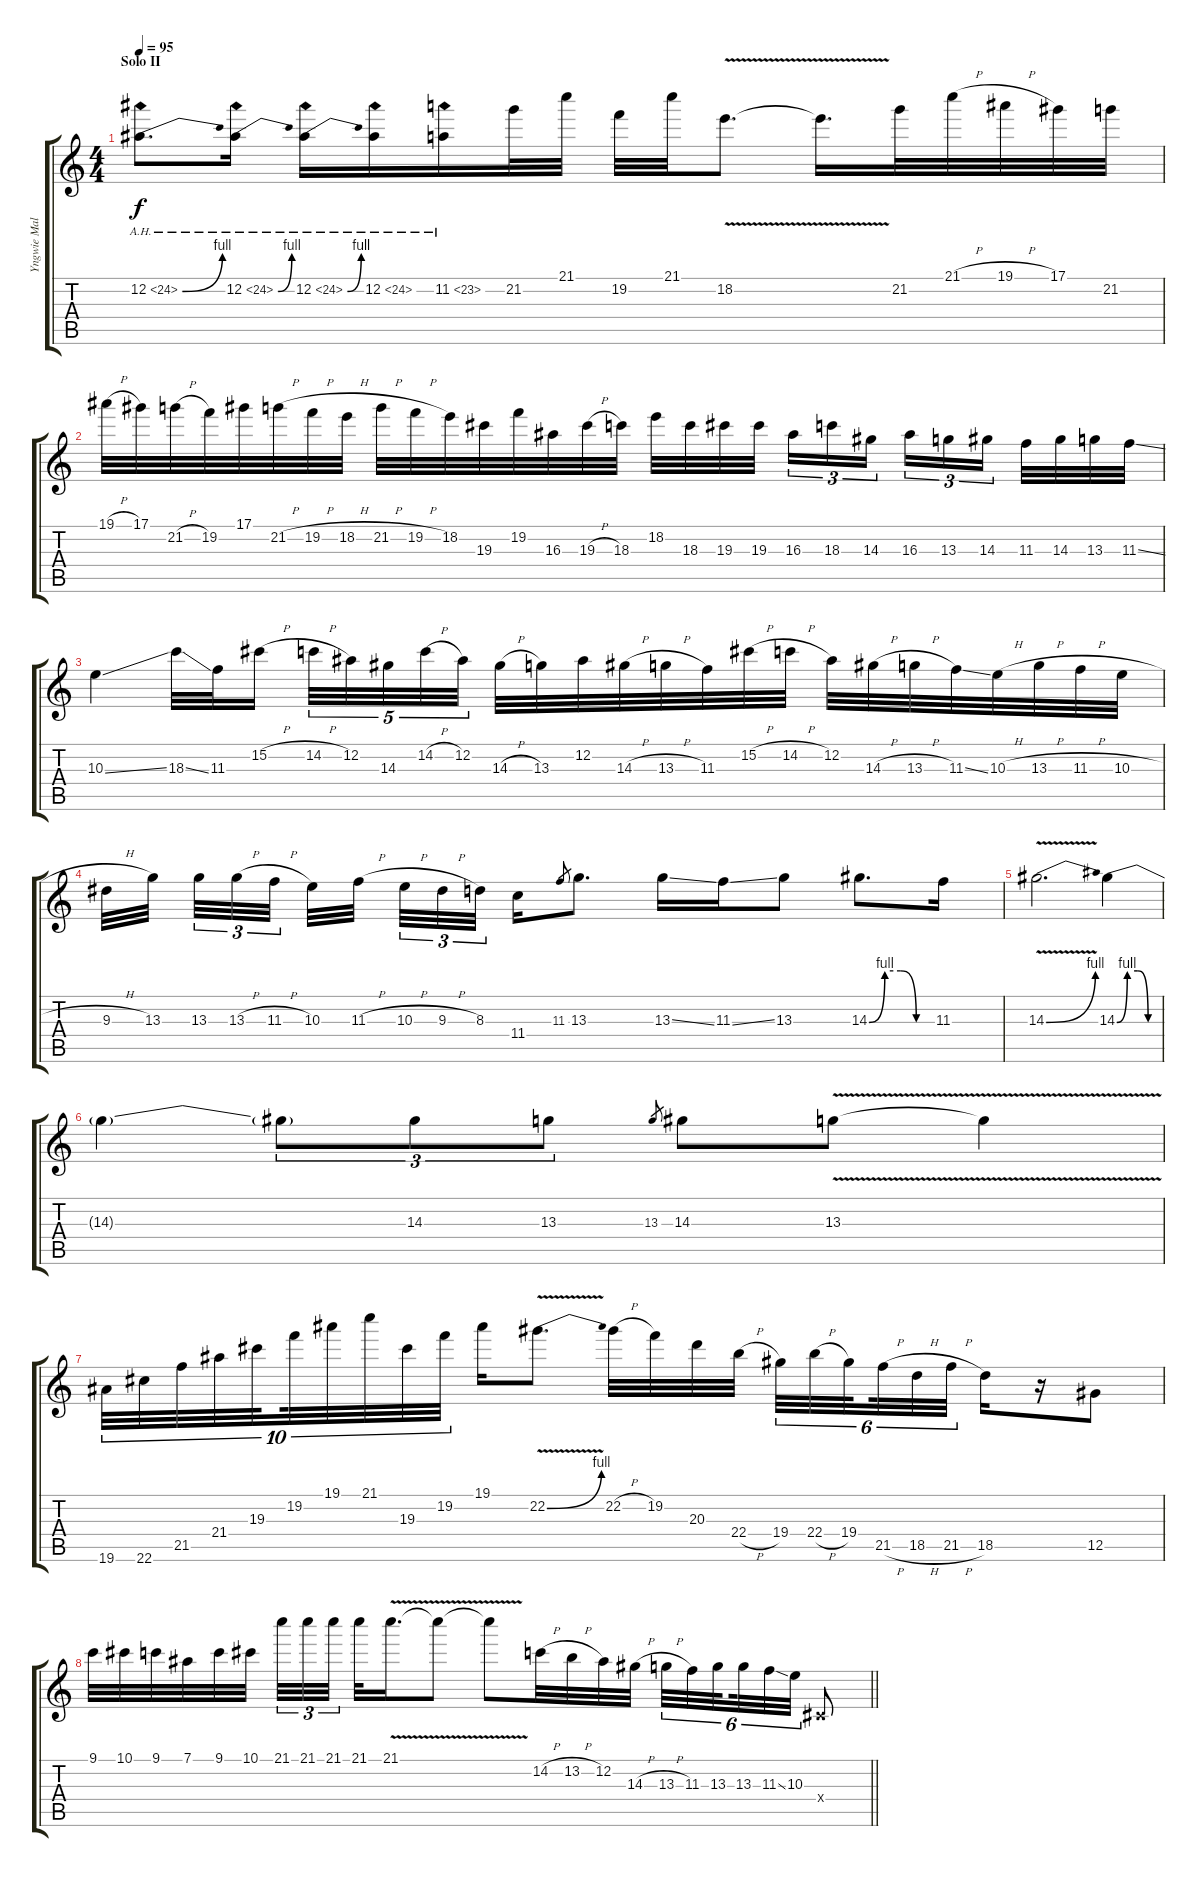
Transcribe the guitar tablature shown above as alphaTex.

\track ("Yngwie Malmsteen" "Yngwie Mal") {instrument acousticguitarnylon}
\staff {score tabs}
\tuning (Eb4 Bb3 Gb3 Db3 Ab2 Eb2) {hide}
\ts (4 4)
\section ("" "Solo II")
\tempo 95
\clef g2
\ks c
12.2{be (bend 0 0 60 4) ah 12}.8{d dy f} 12.2{be (bend 0 0 60 4) ah 12}.16 12.2{be (bend 0 0 60 4) ah 12}.16 12.2{ah 12}.16 11.2{ah 12}.16 21.2.32 21.1.32 19.2.32 21.1.32 18.2{v}.8{d} 18.2{t}.16{d} 21.2.32 21.1{h}.32 19.1{h}.32 17.1.32 21.2.32 |
19.1{h}.32 17.1.32 21.2{h}.32 19.2.32 17.1.32 21.2{h}.32 19.2{h}.32 18.2{h}.32 21.2{h}.32 19.2{h}.32 18.2.32 19.3.32 19.2.32 16.3.32 19.3{h}.32 18.3.32 18.2.32 18.3.32 19.3.32 19.3.32{beam splitsecondary} 16.3.16{tu (3 2)} 18.3.16{tu (3 2)} 14.3.16{tu (3 2)} 16.3.16{tu (3 2)} 13.3.16{tu (3 2)} 14.3.16{tu (3 2) beam splitsecondary} 11.3.32 14.3.32 13.3.32 11.3{ss}.32 |
10.3{ss}.4 18.3{ss}.32 11.3.32 15.2{h}.16{beam splitsecondary} 14.2{h}.32{tu (5 4)} 12.2.32{tu (5 4)} 14.3.32{tu (5 4)} 14.2{h}.32{tu (5 4)} 12.2.32{tu (5 4)} 14.3{h}.32 13.3.32 12.2.32 14.3{h}.32 13.3{h}.32 11.3.32 15.2{h}.32 14.2{h}.32 12.2.32 14.3{h}.32 13.3{h}.32 11.3{ss}.32 10.3{h}.32 13.3{h}.32 11.3{h}.32 10.3{h}.32 |
9.3{h}.32 13.3.32{beam splitsecondary} 13.3.32{tu (3 2)} 13.3{h}.32{tu (3 2)} 11.3{h}.32{tu (3 2) beam splitsecondary} 10.3.32 11.3{h}.32{beam splitsecondary} 10.3{h}.32{tu (3 2)} 9.3{h}.32{tu (3 2)} 8.3.32{tu (3 2)} 11.4.16 11.3.8{gr} 13.3.8{d} 13.3{ss}.16 11.3{ss}.16 13.3.8 14.3{be (custom 0 0 15 4 30 4 45 0 60 0)}.8{d} 11.3.16 |
14.3{be (bend 0 0 60 4) v}.2{d} 14.3{be (custom 0 0 15 4 30 4 45 0 60 0)}.4 |
14.3{t}.4 14.3{t}.8{tu (3 2)} 14.3.8{tu (3 2)} 13.3.8{tu (3 2)} 13.3.8{gr} 14.3.8 13.3{v}.8 13.3{t}.4 |
19.6.32{tu (10 8)} 22.6.32{tu (10 8)} 21.5.32{tu (10 8)} 21.4.32{tu (10 8)} 19.3.32{tu (10 8) beam splitsecondary} 19.2.32{tu (10 8)} 19.1.32{tu (10 8)} 21.1.32{tu (10 8)} 19.3.32{tu (10 8)} 19.2.32{tu (10 8)} 19.1.16 22.2{be (bend 0 0 60 4) v}.8{d} 22.2{h}.32 19.2.32 20.3.32 22.4{h}.32{beam splitsecondary} 19.4.32{tu (6 4)} 22.4{h}.32{tu (6 4)} 19.4.32{tu (6 4) beam splitsecondary} 21.5{h}.32{tu (6 4)} 18.5{h}.32{tu (6 4)} 21.5{h}.32{tu (6 4)} 18.5.16 r.16 12.5.8 |
\barLineRight lightlight
9.1.32 10.1.32 9.1.32 7.1.32 9.1.32 10.1.32{beam splitsecondary} 21.1.32{tu (3 2)} 21.1.32{tu (3 2)} 21.1.32{tu (3 2)} 21.1.32 21.1{v}.16{d} 21.1{v t}.8 21.1{v t}.8 14.2{h}.32 13.2{h}.32 12.2.32 14.3{h}.32 13.3{h}.32{tu (6 4)} 11.3.32{tu (6 4)} 13.3.32{tu (6 4) beam splitsecondary} 13.3.32{tu (6 4)} 11.3{ss}.32{tu (6 4)} 10.3.32{tu (6 4)} 0.4{x}.8
